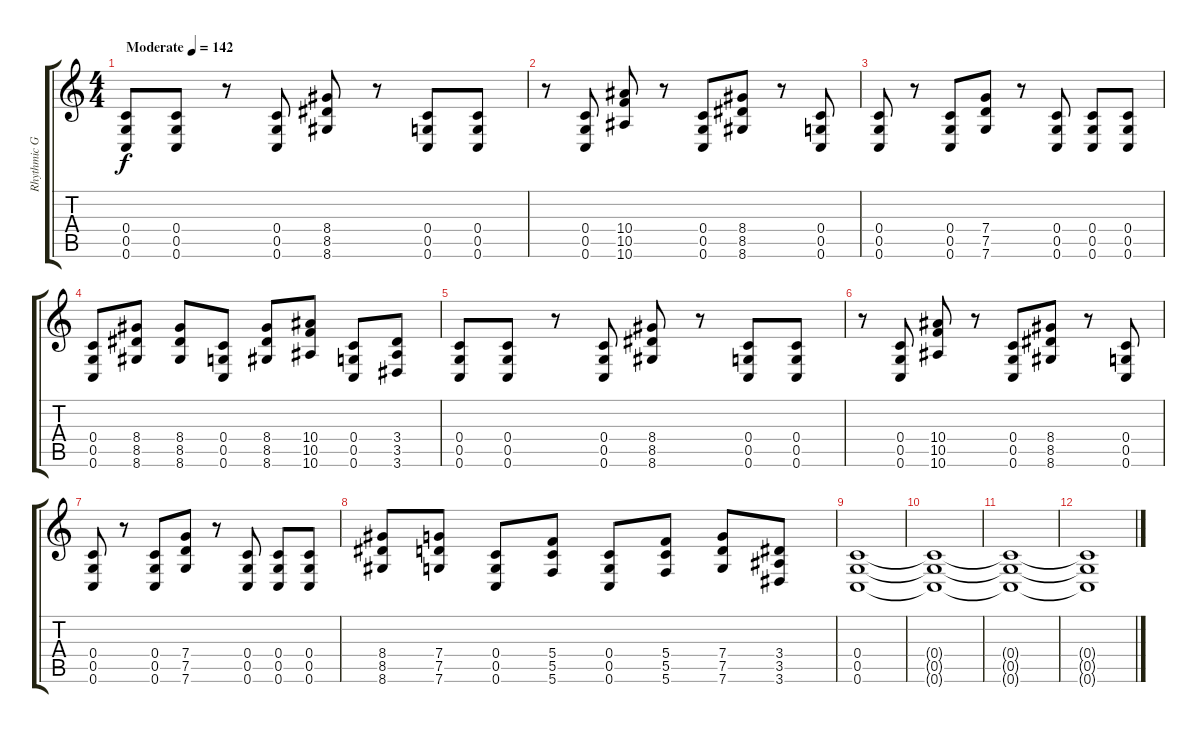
\track ("Rhythmic Guitar" "Rhythmic G") {instrument distortionguitar}
\staff {score tabs}
\tuning (D4 A3 F3 C3 G2 C2) {hide}
\ts (4 4)
\tempo (142 "Moderate")
\clef g2
\ks c
(0.4 0.5 0.6).8{dy f instrument distortionguitar} (0.4 0.5 0.6).8 r.8 (0.4 0.5 0.6).8 (8.4 8.5 8.6).8 r.8 (0.4 0.5 0.6).8 (0.4 0.5 0.6).8 |
r.8 (0.4 0.5 0.6).8 (10.4 10.5 10.6).8 r.8 (0.4 0.5 0.6).8 (8.4 8.5 8.6).8 r.8 (0.4 0.5 0.6).8 |
(0.4 0.5 0.6).8 r.8 (0.4 0.5 0.6).8 (7.4 7.5 7.6).8 r.8 (0.4 0.5 0.6).8 (0.4 0.5 0.6).8 (0.4 0.5 0.6).8 |
(0.4 0.5 0.6).8 (8.4 8.5 8.6).8 (8.4 8.5 8.6).8 (0.4 0.5 0.6).8 (8.4 8.5 8.6).8 (10.4 10.5 10.6).8 (0.4 0.5 0.6).8 (3.4 3.5 3.6).8 |
(0.4 0.5 0.6).8 (0.4 0.5 0.6).8 r.8 (0.4 0.5 0.6).8 (8.4 8.5 8.6).8 r.8 (0.4 0.5 0.6).8 (0.4 0.5 0.6).8 |
r.8 (0.4 0.5 0.6).8 (10.4 10.5 10.6).8 r.8 (0.4 0.5 0.6).8 (8.4 8.5 8.6).8 r.8 (0.4 0.5 0.6).8 |
(0.4 0.5 0.6).8 r.8 (0.4 0.5 0.6).8 (7.4 7.5 7.6).8 r.8 (0.4 0.5 0.6).8 (0.4 0.5 0.6).8 (0.4 0.5 0.6).8 |
(8.4 8.5 8.6).8 (7.4 7.5 7.6).8 (0.4 0.5 0.6).8 (5.4 5.5 5.6).8 (0.4 0.5 0.6).8 (5.4 5.5 5.6).8 (7.4 7.5 7.6).8 (3.4 3.5 3.6).8 |
(0.4 0.5 0.6).1 |
(0.4{t} 0.5{t} 0.6{t}).1 |
(0.4{t} 0.5{t} 0.6{t}).1 |
(0.4{t} 0.5{t} 0.6{t}).1
